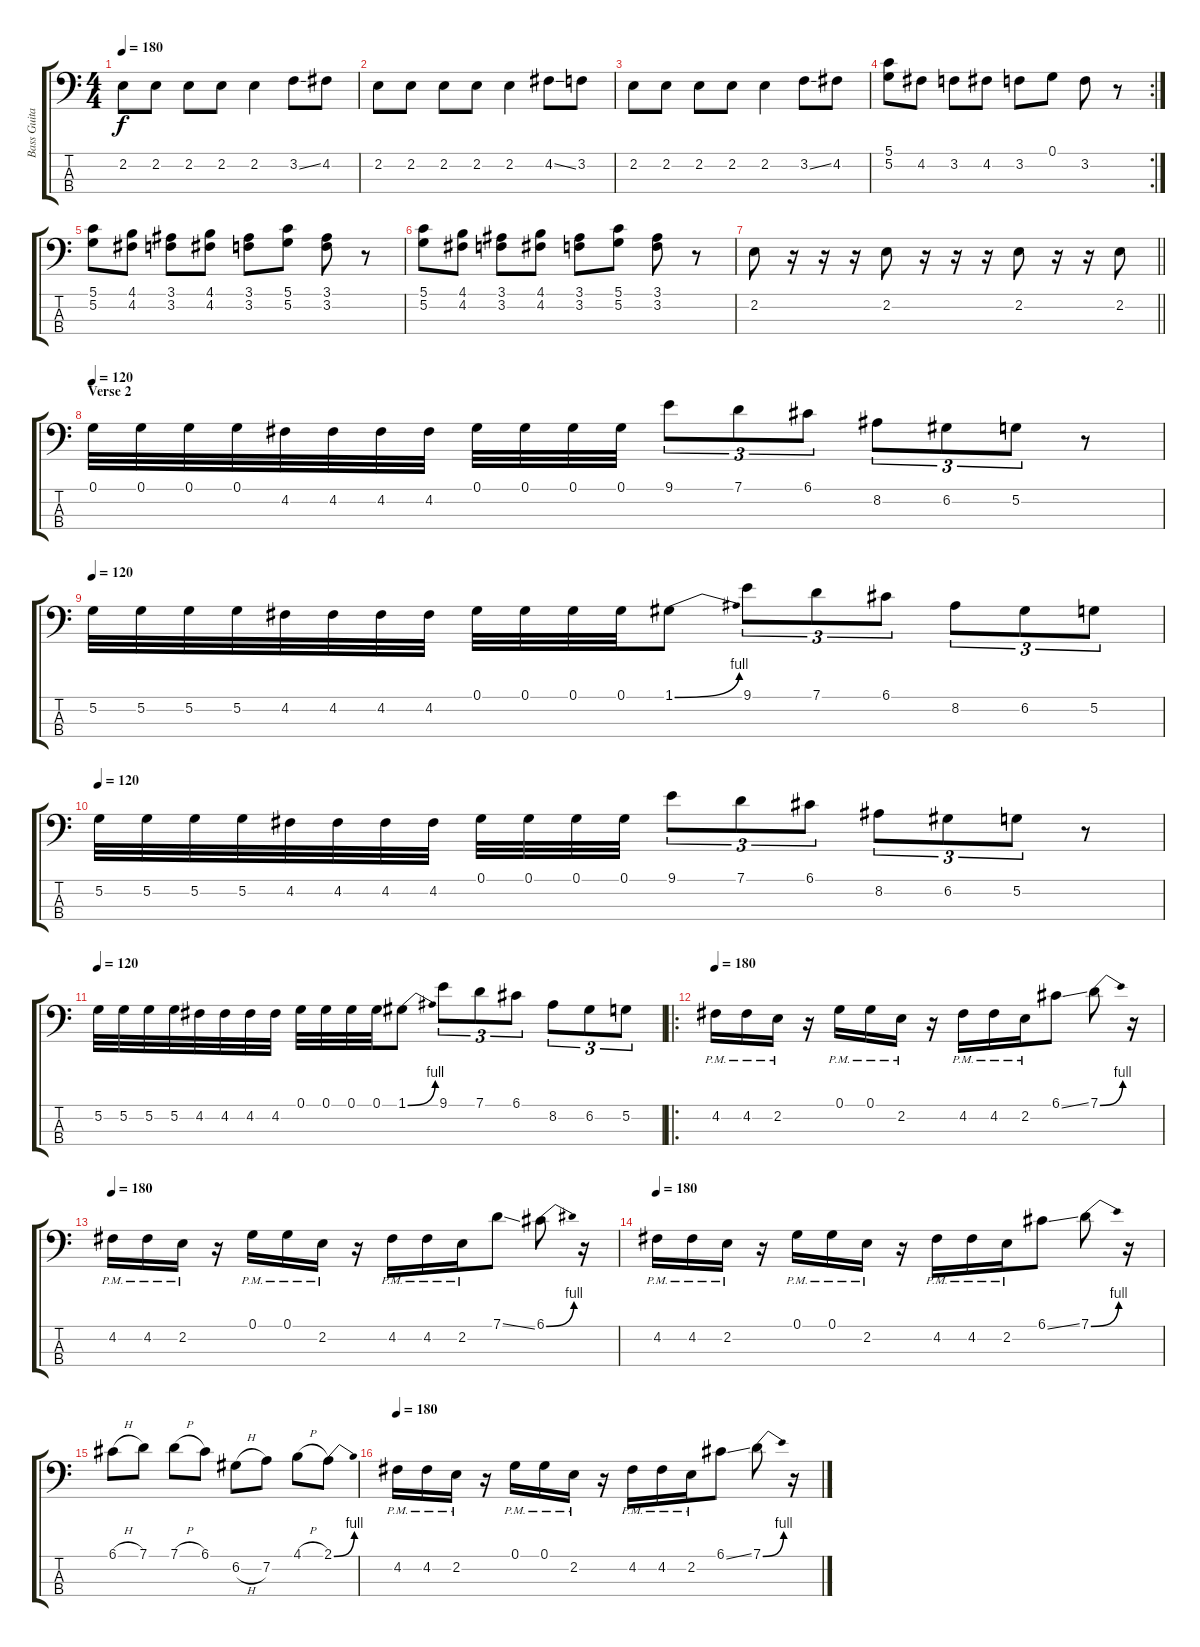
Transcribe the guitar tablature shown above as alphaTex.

\track ("Bass Guitar" "Bass Guita") {instrument electricbassfinger}
\staff {score tabs}
\tuning (G2 D2 A1 E1) {hide}
\ts (4 4)
\tempo 180
\clef f4
\ks c
2.2.8{dy f} 2.2.8 2.2.8 2.2.8 2.2.4 3.2{ss}.8 4.2.8 |
2.2.8 2.2.8 2.2.8 2.2.8 2.2.4 4.2{ss}.8 3.2.8 |
2.2.8 2.2.8 2.2.8 2.2.8 2.2.4 3.2{ss}.8 4.2.8 |
\rc 2
(5.1 5.2).8 4.2.8 3.2.8 4.2.8 3.2.8 0.1.8 3.2.8 r.8 |
(5.1 5.2).8 (4.1 4.2).8 (3.1 3.2).8 (4.1 4.2).8 (3.1 3.2).8 (5.1 5.2).8 (3.1 3.2).8 r.8 |
(5.1 5.2).8 (4.1 4.2).8 (3.1 3.2).8 (4.1 4.2).8 (3.1 3.2).8 (5.1 5.2).8 (3.1 3.2).8 r.8 |
\barLineRight lightlight
2.2.8 r.16 r.16 r.16 2.2.8 r.16 r.16 r.16 2.2.8 r.16 r.16 2.2.8 |
\section ("" "Verse 2")
\tempo 120
0.1.32 0.1.32 0.1.32 0.1.32 4.2.32 4.2.32 4.2.32 4.2.32 0.1.32 0.1.32 0.1.32 0.1.32 9.1.8{tu (3 2)} 7.1.8{tu (3 2)} 6.1.8{tu (3 2)} 8.2.8{tu (3 2)} 6.2.8{tu (3 2)} 5.2.8{tu (3 2)} r.8 |
\tempo 120
5.2.32 5.2.32 5.2.32 5.2.32 4.2.32 4.2.32 4.2.32 4.2.32 0.1.32 0.1.32 0.1.32 0.1.32 1.1{be (bend 0 0 60 4)}.8 9.1.8{tu (3 2)} 7.1.8{tu (3 2)} 6.1.8{tu (3 2)} 8.2.8{tu (3 2)} 6.2.8{tu (3 2)} 5.2.8{tu (3 2)} |
\tempo 120
5.2.32 5.2.32 5.2.32 5.2.32 4.2.32 4.2.32 4.2.32 4.2.32 0.1.32 0.1.32 0.1.32 0.1.32 9.1.8{tu (3 2)} 7.1.8{tu (3 2)} 6.1.8{tu (3 2)} 8.2.8{tu (3 2)} 6.2.8{tu (3 2)} 5.2.8{tu (3 2)} r.8 |
\tempo 120
5.2.32 5.2.32 5.2.32 5.2.32 4.2.32 4.2.32 4.2.32 4.2.32 0.1.32 0.1.32 0.1.32 0.1.32 1.1{be (bend 0 0 60 4)}.8 9.1.8{tu (3 2)} 7.1.8{tu (3 2)} 6.1.8{tu (3 2)} 8.2.8{tu (3 2)} 6.2.8{tu (3 2)} 5.2.8{tu (3 2)} |
\ro
\tempo 180
4.2{pm}.16 4.2{pm}.16 2.2{pm}.16 r.16 0.1{pm}.16 0.1{pm}.16 2.2{pm}.16 r.16 4.2{pm}.16 4.2{pm}.16 2.2{pm}.16 6.1{ss}.8 7.1{be (bend 0 0 60 4)}.8 r.16 |
\tempo 180
4.2{pm}.16 4.2{pm}.16 2.2{pm}.16 r.16 0.1{pm}.16 0.1{pm}.16 2.2{pm}.16 r.16 4.2{pm}.16 4.2{pm}.16 2.2{pm}.16 7.1{ss}.8 6.1{be (bend 0 0 60 4)}.8 r.16 |
\tempo 180
4.2{pm}.16 4.2{pm}.16 2.2{pm}.16 r.16 0.1{pm}.16 0.1{pm}.16 2.2{pm}.16 r.16 4.2{pm}.16 4.2{pm}.16 2.2{pm}.16 6.1{ss}.8 7.1{be (bend 0 0 60 4)}.8 r.16 |
6.1{h}.8 7.1.8 7.1{h}.8 6.1.8 6.2{h}.8 7.2.8 4.1{h}.8 2.1{be (bend 0 0 60 4)}.8 |
\tempo 180
4.2{pm}.16 4.2{pm}.16 2.2{pm}.16 r.16 0.1{pm}.16 0.1{pm}.16 2.2{pm}.16 r.16 4.2{pm}.16 4.2{pm}.16 2.2{pm}.16 6.1{ss}.8 7.1{be (bend 0 0 60 4)}.8 r.16
